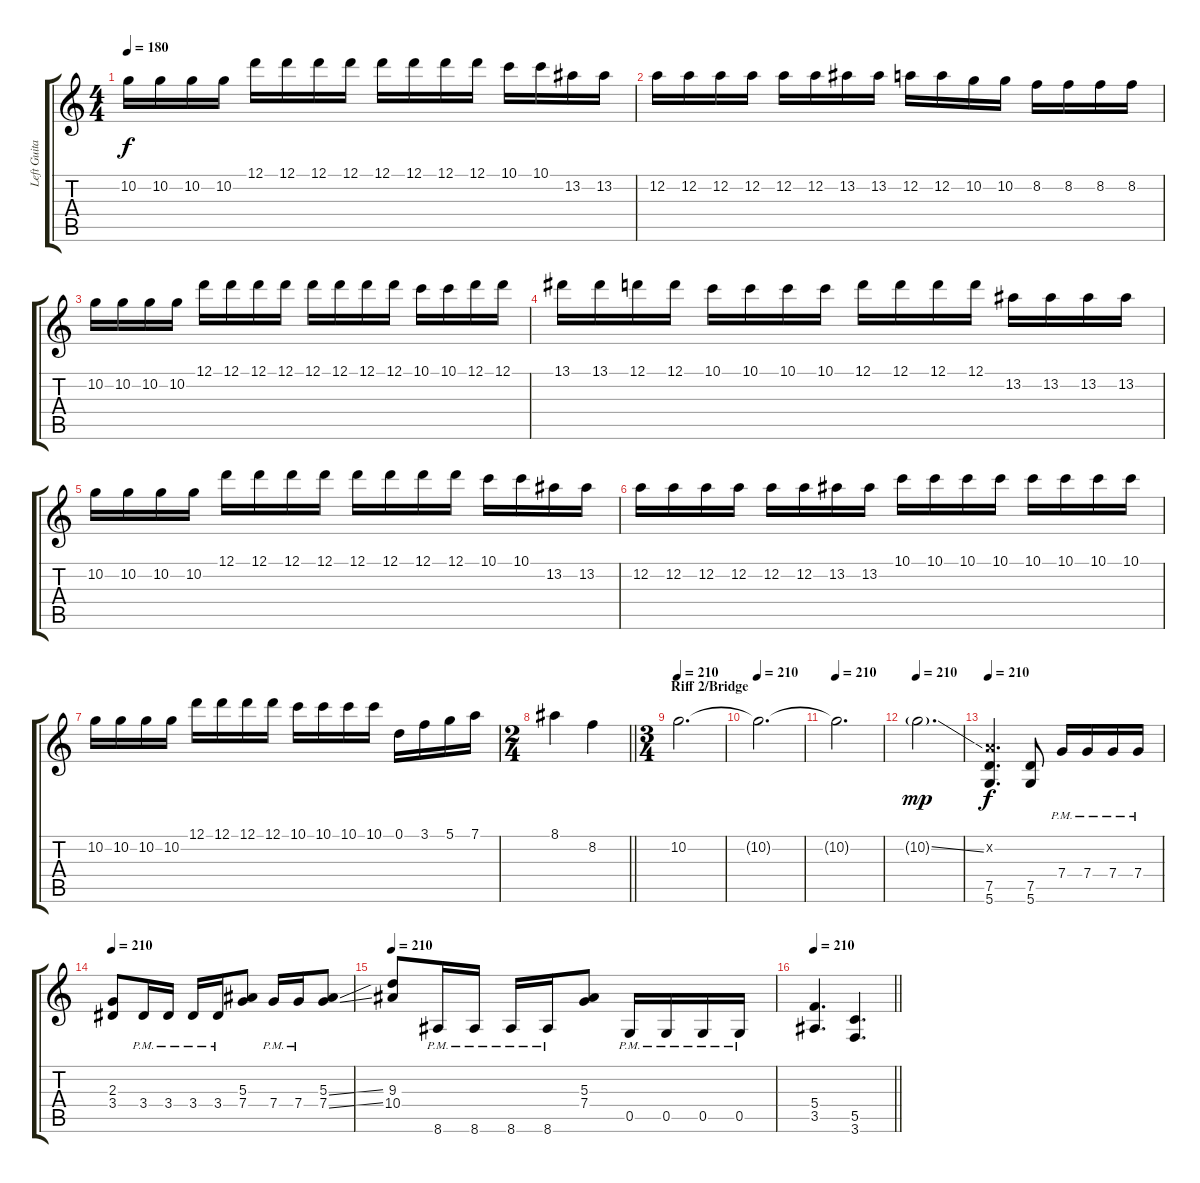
\track ("Left Guitar" "Left Guita") {instrument distortionguitar}
\staff {score tabs}
\tuning (D4 A3 F3 C3 G2 D2) {hide}
\ts (4 4)
\tempo 180
\clef g2
\ks c
10.2.16{dy f} 10.2.16 10.2.16 10.2.16 12.1.16 12.1.16 12.1.16 12.1.16 12.1.16 12.1.16 12.1.16 12.1.16 10.1.16 10.1.16 13.2.16 13.2.16 |
12.2.16 12.2.16 12.2.16 12.2.16 12.2.16 12.2.16 13.2.16 13.2.16 12.2.16 12.2.16 10.2.16 10.2.16 8.2.16 8.2.16 8.2.16 8.2.16 |
10.2.16 10.2.16 10.2.16 10.2.16 12.1.16 12.1.16 12.1.16 12.1.16 12.1.16 12.1.16 12.1.16 12.1.16 10.1.16 10.1.16 12.1.16 12.1.16 |
13.1.16 13.1.16 12.1.16 12.1.16 10.1.16 10.1.16 10.1.16 10.1.16 12.1.16 12.1.16 12.1.16 12.1.16 13.2.16 13.2.16 13.2.16 13.2.16 |
10.2.16 10.2.16 10.2.16 10.2.16 12.1.16 12.1.16 12.1.16 12.1.16 12.1.16 12.1.16 12.1.16 12.1.16 10.1.16 10.1.16 13.2.16 13.2.16 |
12.2.16 12.2.16 12.2.16 12.2.16 12.2.16 12.2.16 13.2.16 13.2.16 10.1.16 10.1.16 10.1.16 10.1.16 10.1.16 10.1.16 10.1.16 10.1.16 |
10.2.16 10.2.16 10.2.16 10.2.16 12.1.16 12.1.16 12.1.16 12.1.16 10.1.16 10.1.16 10.1.16 10.1.16 0.1.16 3.1.16 5.1.16 7.1.16 |
\ts (2 4)
\barLineRight lightlight
8.1.4 8.2.4 |
\ts (3 4)
\section ("" "Riff 2/Bridge")
\tempo 210
10.2.2{d} |
\tempo 210
10.2{t}.2{d} |
\tempo 210
10.2{t}.2{d} |
\tempo 210
10.2{ss g}.2{d dy mp} |
\tempo 210
(0.2{x} 7.5 5.6).4{d dy f} (7.5 5.6).8 7.4{pm}.16 7.4{pm}.16 7.4{pm}.16 7.4{pm}.16 |
\tempo 210
(2.3 3.4).8 3.4{pm}.16 3.4{pm}.16 3.4{pm}.16 3.4{pm}.16 (5.3 7.4).8 7.4{pm}.16 7.4{pm}.16 (5.3{ss} 7.4{ss}).8 |
\tempo 210
(9.3 10.4).8 8.6{pm}.16 8.6{pm}.16 8.6{pm}.16 8.6{pm}.16 (5.3 7.4).8 0.5{pm}.16 0.5{pm}.16 0.5{pm}.16 0.5{pm}.16 |
\tempo 210
\barLineRight lightlight
(5.4 3.5).4{d} (5.5 3.6).4{d}
